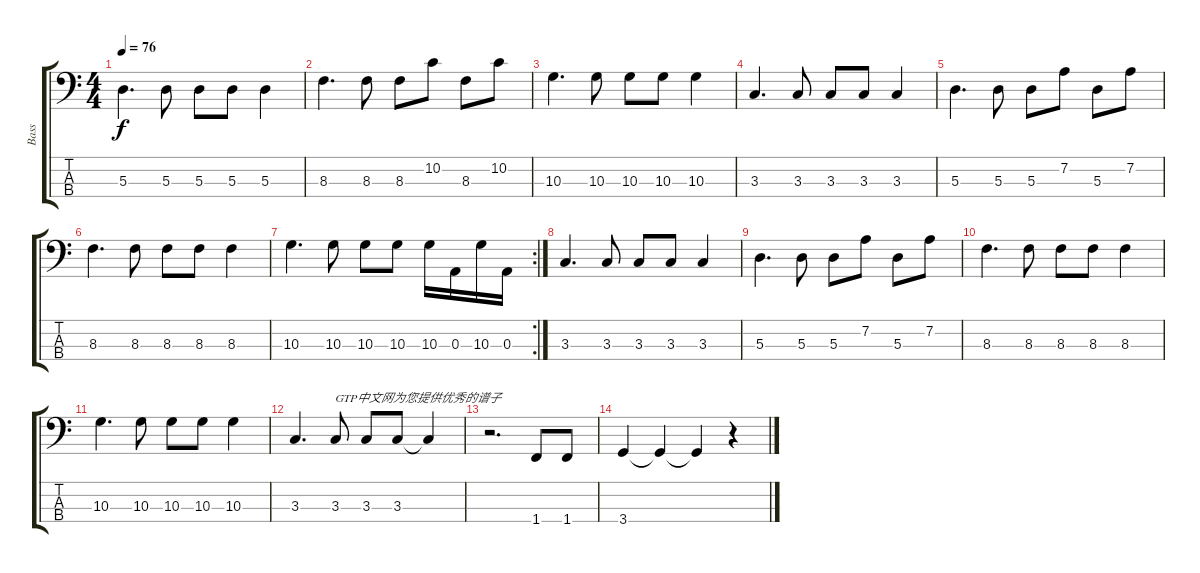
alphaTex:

\track ("Bass" "Bass") {instrument acousticguitarnylon}
\staff {score tabs}
\tuning (G2 D2 A1 E1) {hide}
\ts (4 4)
\tempo 76
\clef f4
\ks c
5.3.4{d dy f} 5.3.8 5.3.8 5.3.8 5.3.4 |
8.3.4{d} 8.3.8 8.3.8 10.2.8 8.3.8 10.2.8 |
10.3.4{d} 10.3.8 10.3.8 10.3.8 10.3.4 |
3.3.4{d} 3.3.8 3.3.8 3.3.8 3.3.4 |
5.3.4{d} 5.3.8 5.3.8 7.2.8 5.3.8 7.2.8 |
8.3.4{d} 8.3.8 8.3.8 8.3.8 8.3.4 |
\rc 2
10.3.4{d} 10.3.8 10.3.8 10.3.8 10.3.16 0.3.16 10.3.16 0.3.16 |
3.3.4{d} 3.3.8 3.3.8 3.3.8 3.3.4 |
5.3.4{d} 5.3.8 5.3.8 7.2.8 5.3.8 7.2.8 |
8.3.4{d} 8.3.8 8.3.8 8.3.8 8.3.4 |
10.3.4{d} 10.3.8 10.3.8 10.3.8 10.3.4 |
3.3.4{d} 3.3.8{txt "GTP中文网为您提供优秀的谱子"} 3.3.8 3.3.8 3.3{t}.4 |
r.2{d} 1.4.8 1.4.8 |
3.4.4 3.4{t}.4 3.4{t}.4 r.4
